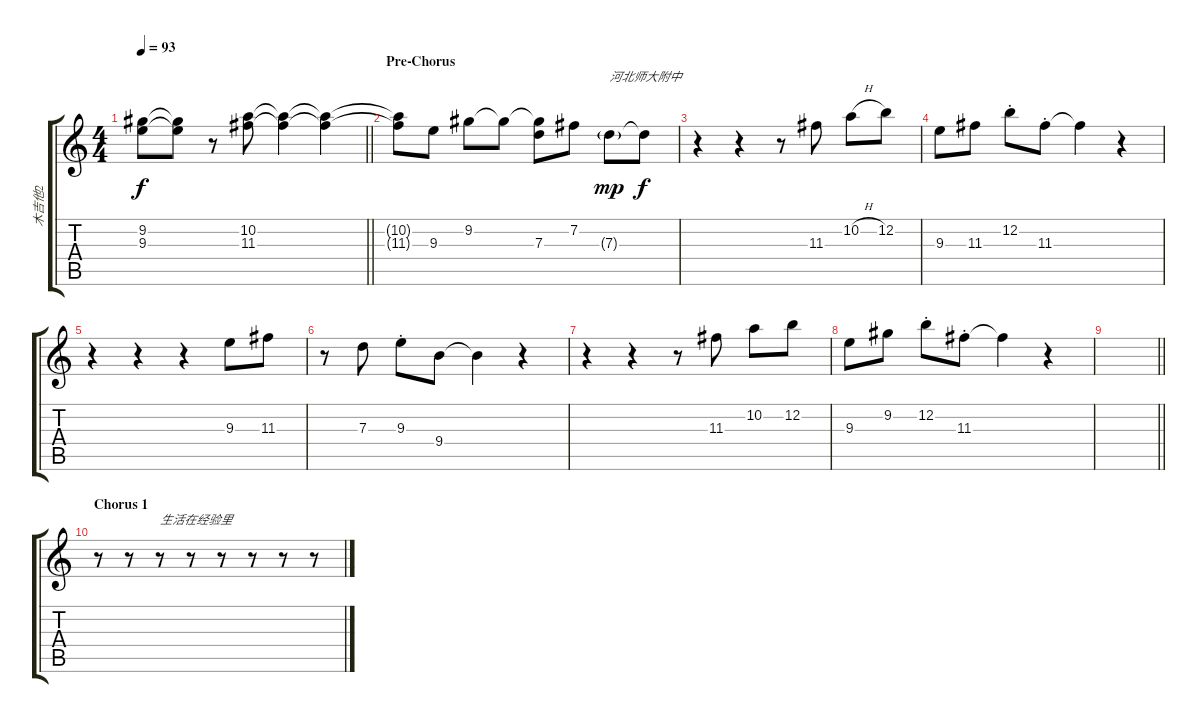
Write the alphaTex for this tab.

\track ("木吉他2" "木吉他2") {instrument acousticguitarnylon}
\staff {score tabs}
\tuning (E4 B3 G3 D3 A2 E2) {hide}
\ts (4 4)
\tempo 93
\clef g2
\barLineRight lightlight
\ks c
(9.2 9.3).8{dy f} (9.2{t} 9.3{t}).8 r.8 (10.2 11.3).8 (10.2{t} 11.3{t}).4 (10.2{t} 11.3{t}).4 |
\section ("" "Pre-Chorus")
(10.2{t} 11.3{t}).8 9.3.8 9.2.8 9.2{t}.8 (9.2{t} 7.3).8 7.2.8 7.3{g}.8{txt "河北师大附中" dy mp} 7.3{t}.8{dy f} |
r.4 r.4 r.8 11.3.8 10.2{h}.8 12.2.8 |
9.3.8 11.3.8 12.2{st}.8 11.3{st}.8 11.3{t}.4 r.4 |
r.4 r.4 r.4 9.3.8 11.3.8 |
r.8 7.3.8 9.3{st}.8 9.4.8 9.4{t}.4 r.4 |
r.4 r.4 r.8 11.3.8 10.2.8 12.2.8 |
9.3.8 9.2.8 12.2{st}.8 11.3{st}.8 11.3{t}.4 r.4 |
\barLineRight lightlight
|
\section ("" "Chorus 1")
r.8 r.8 r.8{txt "生活在经验里"} r.8 r.8 r.8 r.8 r.8
